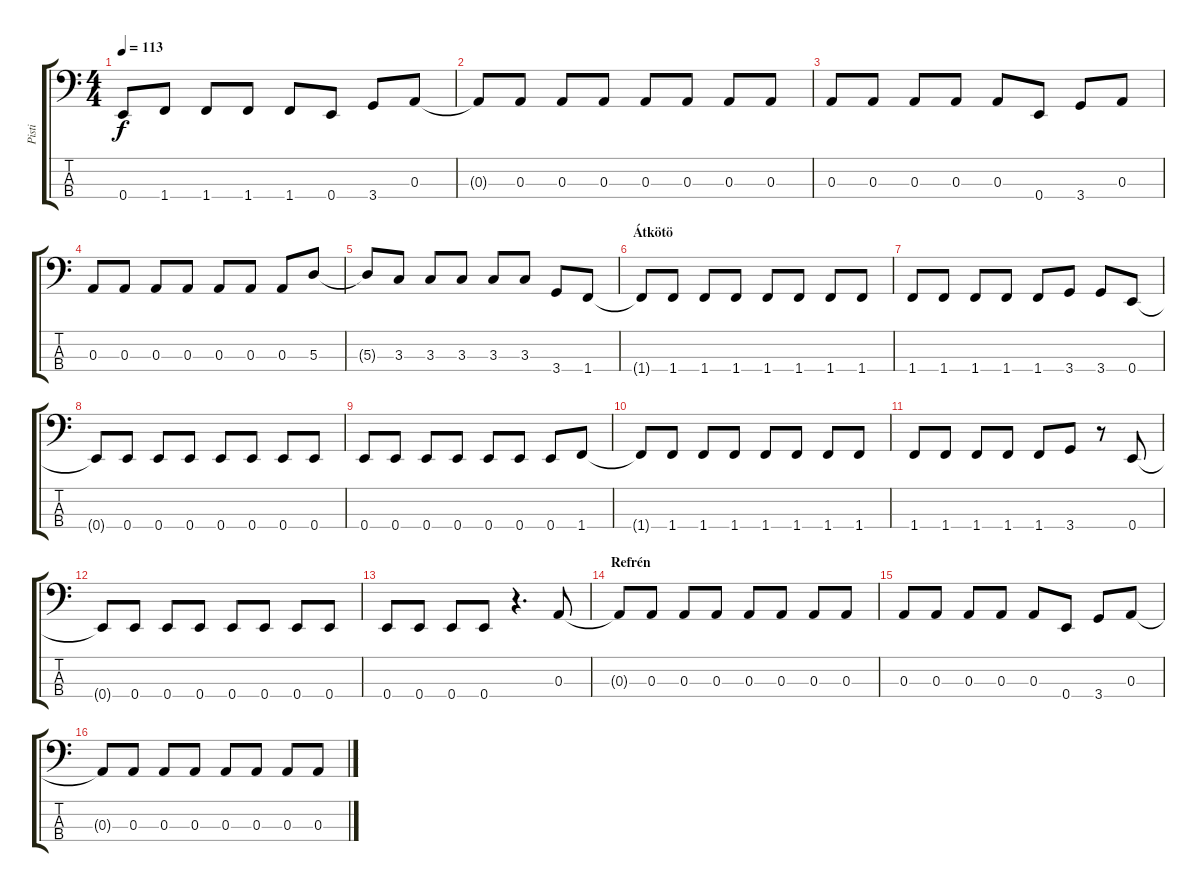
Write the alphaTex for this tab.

\track ("Pisti" "Pisti") {instrument electricbassfinger}
\staff {score tabs}
\tuning (G2 D2 A1 E1) {hide}
\ts (4 4)
\tempo 113
\clef f4
\ks c
0.4{t}.8{dy f} 1.4.8 1.4.8 1.4.8 1.4.8 0.4.8 3.4.8 0.3.8 |
0.3{t}.8 0.3.8 0.3.8 0.3.8 0.3.8 0.3.8 0.3.8 0.3.8 |
0.3.8 0.3.8 0.3.8 0.3.8 0.3.8 0.4.8 3.4.8 0.3.8 |
0.3.8 0.3.8 0.3.8 0.3.8 0.3.8 0.3.8 0.3.8 5.3.8 |
5.3{t}.8 3.3.8 3.3.8 3.3.8 3.3.8 3.3.8 3.4.8 1.4.8 |
\section ("" "Átkötö")
1.4{t}.8 1.4.8 1.4.8 1.4.8 1.4.8 1.4.8 1.4.8 1.4.8 |
1.4.8 1.4.8 1.4.8 1.4.8 1.4.8 3.4.8 3.4.8 0.4.8 |
0.4{t}.8 0.4.8 0.4.8 0.4.8 0.4.8 0.4.8 0.4.8 0.4.8 |
0.4.8 0.4.8 0.4.8 0.4.8 0.4.8 0.4.8 0.4.8 1.4.8 |
1.4{t}.8 1.4.8 1.4.8 1.4.8 1.4.8 1.4.8 1.4.8 1.4.8 |
1.4.8 1.4.8 1.4.8 1.4.8 1.4.8 3.4.8 r.8 0.4.8 |
0.4{t}.8 0.4.8 0.4.8 0.4.8 0.4.8 0.4.8 0.4.8 0.4.8 |
0.4.8 0.4.8 0.4.8 0.4.8 r.4{d} 0.3.8 |
\section ("" "Refrén")
0.3{t}.8 0.3.8 0.3.8 0.3.8 0.3.8 0.3.8 0.3.8 0.3.8 |
0.3.8 0.3.8 0.3.8 0.3.8 0.3.8 0.4.8 3.4.8 0.3.8 |
0.3{t}.8 0.3.8 0.3.8 0.3.8 0.3.8 0.3.8 0.3.8 0.3.8
